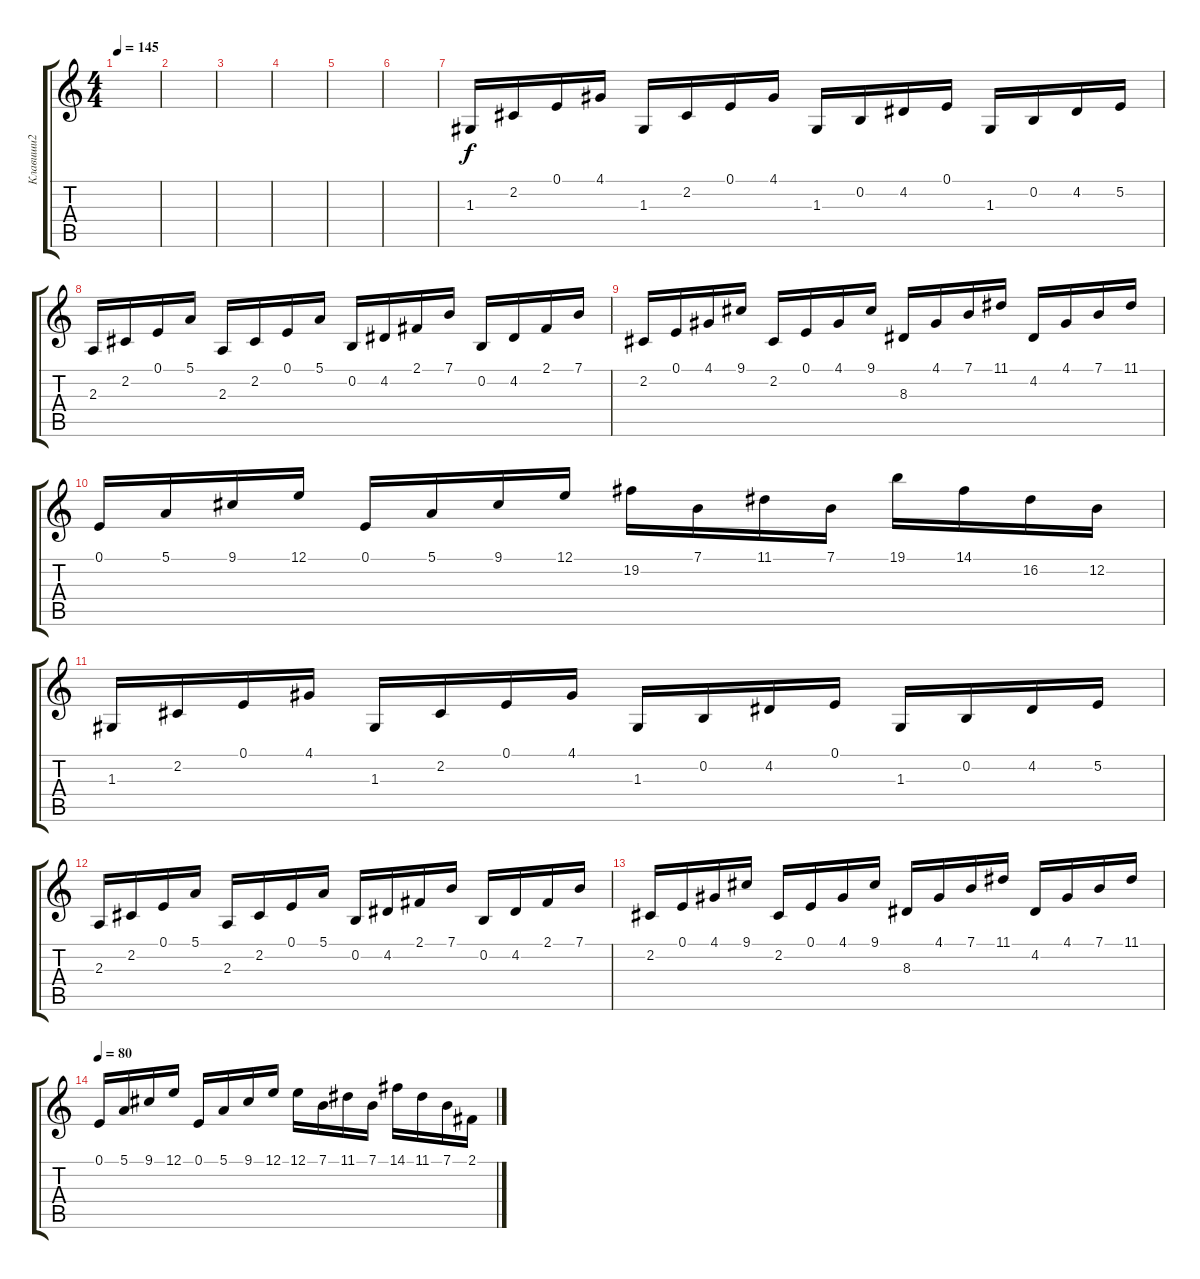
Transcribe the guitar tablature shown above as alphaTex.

\track ("Клавиши2" "Клавиши2") {instrument stringensemble1}
\staff {score tabs}
\tuning (E4 B3 G3 D3 A2 E2) {hide}
\ts (4 4)
\tempo 145
\clef g2
\ks c
|
|
|
|
|
|
1.3.16{instrument orchestralharp} 2.2.16 0.1.16 4.1.16 1.3.16 2.2.16 0.1.16 4.1.16 1.3.16 0.2.16 4.2.16 0.1.16 1.3.16 0.2.16 4.2.16 5.2.16 |
2.3.16 2.2.16 0.1.16 5.1.16 2.3.16 2.2.16 0.1.16 5.1.16 0.2.16 4.2.16 2.1.16 7.1.16 0.2.16 4.2.16 2.1.16 7.1.16 |
2.2.16 0.1.16 4.1.16 9.1.16 2.2.16 0.1.16 4.1.16 9.1.16 8.3.16 4.1.16 7.1.16 11.1.16 4.2.16 4.1.16 7.1.16 11.1.16 |
0.1.16 5.1.16 9.1.16 12.1.16 0.1.16 5.1.16 9.1.16 12.1.16 19.2.16 7.1.16 11.1.16 7.1.16 19.1.16 14.1.16 16.2.16 12.2.16 |
1.3.16 2.2.16 0.1.16 4.1.16 1.3.16 2.2.16 0.1.16 4.1.16 1.3.16 0.2.16 4.2.16 0.1.16 1.3.16 0.2.16 4.2.16 5.2.16 |
2.3.16 2.2.16 0.1.16 5.1.16 2.3.16 2.2.16 0.1.16 5.1.16 0.2.16 4.2.16 2.1.16 7.1.16 0.2.16 4.2.16 2.1.16 7.1.16 |
2.2.16 0.1.16 4.1.16 9.1.16 2.2.16 0.1.16 4.1.16 9.1.16 8.3.16 4.1.16 7.1.16 11.1.16 4.2.16 4.1.16 7.1.16 11.1.16 |
\tempo 80
0.1.16 5.1.16 9.1.16 12.1.16 0.1.16 5.1.16 9.1.16 12.1.16 12.1.16 7.1.16 11.1.16 7.1.16 14.1.16 11.1.16 7.1.16 2.1.16
